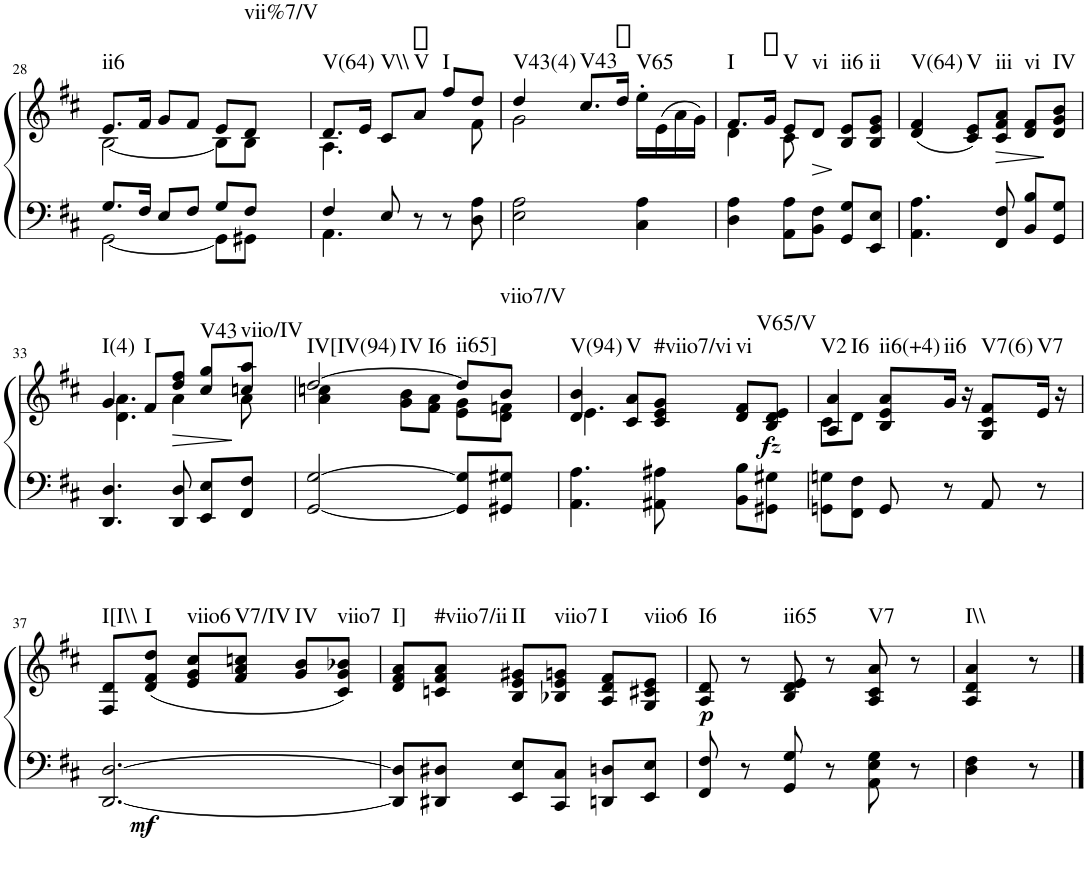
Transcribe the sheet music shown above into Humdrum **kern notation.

**kern	**kern	**dynam	**harte
*part1	*part1	*part1	*part1
*staff2	*staff1	*staff1/2	*
*I"Piano	*	*	*
*I'Pno.	*	*	*
!!LO:PB:g=z
*clefF4	*clefG2	*	*
*k[f#c#]	*k[f#c#]	*	*
*D:	*D:	*	*
*M3/4	*M3/4	*	*
=28	=28	=28	=28
*^	*^	*	*
!	!	!	!	!	!LO:H:kt=ii6
8.G/L	[2GG\	8.e/L	[2B\	.	N
16F#/Jk	.	16f#/Jk	.	.	.
8E/L	.	8g/L	.	.	.
8F#/J	.	8f#/J	.	.	.
8G/L	8GG\L]	8e/L	8B\L]	.	.
!	!	!	!	!	!LO:H:kt=vii%7/V
8F#/J	8GG#X\J	8d/J	8B\J	.	N
=29	=29	=29	=29	=29	=29
!	!	!	!	!	!LO:H:kt=V(64)
4F#/	4.AA\	8.d/L	4.A\	.	N
.	.	16e/Jk	.	.	.
!	!	!	!	!	!LO:H:kt=V\\
8E/	.	8c#/L	.	.	N
!	!	!	!	!	!LO:H:kt=V
8r	8ryy	8a/J	4ryy	.	N
!	!	!	!	!	!LO:H:kt=I
8r	4ryy	8ff#/L	.	.	N
8D\ 8A\	.	8dd/J	8f#\	.	.
*v	*v	*	*	*	*
=30	=30	=30	=30	=30
!	!	!	!	!LO:H:kt=V43(4)
2E\ 2A\	4dd/	2g\	.	N
!	!	!	!	!LO:H:kt=V43
.	8.cc#/L	.	.	N
.	16dd/Jk	.	.	.
!	!	!	!	!LO:H:kt=V65
4C#\ 4A\	16ee'\LL	4ryy	.	N
.	(16e\	.	.	.
.	16a\	.	.	.
.	16g\JJ)	.	.	.
=31	=31	=31	=31	=31
!	!	!	!	!LO:H:kt=I
4D\ 4A\	8.f#/L	4d\	.	N
.	16g/Jk	.	.	.
!	!	!	!	!LO:H:kt=V
8AA\ 8A\L	8e/L	8c#\	.	N
!	!	!	!LO:HP:b	!LO:H:kt=vi
8BB\ 8F#\J	8d/J	8ryy	>	N
!	!	!	!	!LO:H:kt=ii6
8GG/ 8G/L	8B/ 8e/L	4ryy	]	N
!	!	!	!	!LO:H:kt=ii
8EE/ 8E/J	8B/ 8e/ 8g/J	.	.	N
*	*v	*v	*	*
=32	=32	=32	=32
!	!	!	!LO:H:kt=V(64)
4.AA\ 4.A\	(4d/ 4f#/	.	N
!	!	!	!LO:H:kt=V
.	8c#/ 8e/L)	.	N
!	!	!LO:HP:b	!LO:H:kt=iii
8FF#/ 8F#/	8c#/ 8f#/ 8a/J	>	N
!	!	!	!LO:H:kt=vi
8BB/ 8B/L	8d/ 8f#/L	.	N
!	!	!	!LO:H:kt=IV
8GG/ 8G/J	8d/ 8g/ 8b/J	]	N
!!LO:LB:g=z
=33	=33	=33	=33
*	*^	*	*
!	!	!	!	!LO:H:kt=I(4)
4.DD/ 4.D/	4g/	4.d\ 4.a\	.	N
!	!	!	!	!LO:H:kt=I
.	8f#/L	.	.	N
!	!	!	!LO:HP:b	!
8DD/ 8D/	8dd/ 8ff#/J	4a\	>	.
!	!	!	!	!LO:H:kt=V43
8EE/ 8E/L	8cc#/ 8gg/L	.	.	N
!	!	!	!	!LO:H:kt=viio/IV
8FF#/ 8F#/J	8ccn/ 8aa/J	8a\	]	N
=34	=34	=34	=34	=34
!	!	!	!	!LO:H:n=1:kt=IV[IV(94)
!	!	!	!	!LO:H:n=2:kt=IV
!	!	!	!	!LO:H:n=3:kt=I6
[2GG/ [2G/	[2dd/	4a\ 4ccn\	.	N N N
.	.	8g\ 8b\L	.	.
.	.	8f#\ 8a\J	.	.
!	!	!	!	!LO:H:kt=ii65]
8GG/] 8G/]L	8dd/L]	8e\ 8g\L	.	N
!	!	!	!	!LO:H:kt=viio7/V
8GG#X/ 8G#X/J	8b/J	8d\ 8fn\J	.	N
=35	=35	=35	=35	=35
!	!	!	!	!LO:H:kt=V(94)
4.AA\ 4.A\	4d/ 4b/	4.e\	.	N
!	!	!	!	!LO:H:kt=V
.	8c#/ 8a/L	.	.	N
!	!	!	!	!LO:H:kt=#viio7/vi
8AA#X\ 8A#X\	8c#/ 8e/ 8g/J	8ryy	.	N
!	!	!	!	!LO:H:kt=vi
8BB\ 8B\L	8d/ 8f#/L	4ryy	.	N
!	!	!	!LO:DY:b	!LO:H:kt=V65/V
8GG#X\ 8G#X\J	8B/ 8d/ 8e/J	.	fz	N
=36	=36	=36	=36	=36
!	!	!	!	!LO:H:n=1:kt=V2
!	!	!	!	!LO:H:n=2:kt=I6
8GGn\ 8Gn\L	4A/ 4a/	8c#\L	.	N N
8FF#\ 8F#\J	.	8d\J	.	.
!	!	!	!	!LO:H:kt=ii6(+4)
8GG/	8B/ 8e/ 8a/L	8ryy	.	N
!	!	!	!	!LO:H:kt=ii6
8r	16g/Jk	8ryy	.	N
.	16r	.	.	.
!	!	!	!	!LO:H:kt=V7(6)
8AA/	8G/ 8c#/ 8f#/L	4ryy	.	N
!	!	!	!	!LO:H:kt=V7
8r	16e/Jk	.	.	N
.	16r	.	.	.
*	*v	*v	*	*
!!LO:LB:g=z
=37	=37	=37	=37
!	!	!LO:DY:b=2	!LO:H:kt=I[I\\
[2.DD/ [2.D/	8F#/ 8d/L	mf	N
!	!	!	!LO:H:kt=I
.	(8d/ 8f#/ 8dd/J	.	N
!	!	!	!LO:H:kt=viio6
.	8e/ 8g/ 8cc#/L	.	N
!	!	!	!LO:H:kt=V7/IV
.	8f#/ 8a/ 8ccn/J	.	N
!	!	!	!LO:H:kt=IV
.	8g/ 8b/L	.	N
!	!	!	!LO:H:kt=viio7
.	8c#/ 8g/ 8b-X/J)	.	N
=38	=38	=38	=38
!	!	!	!LO:H:kt=I]
8DD/] 8D/]L	8d/ 8f#/ 8a/L	.	N
!	!	!	!LO:H:kt=#viio7/ii
8DD#X/ 8D#X/J	8cn/ 8f#/ 8a/J	.	N
!	!	!	!LO:H:kt=II
8EE/ 8E/L	8B/ 8e/ 8g#X/L	.	N
!	!	!	!LO:H:kt=viio7
8CC#/ 8C#/J	8B-X/ 8e/ 8gn/J	.	N
!	!	!	!LO:H:kt=I
8DDn/ 8Dn/L	8A/ 8d/ 8f#/L	.	N
!	!	!	!LO:H:kt=viio6
8EE/ 8E/J	8G/ 8c#X/ 8e/J	.	N
=39	=39	=39	=39
!	!	!LO:DY:b	!LO:H:kt=I6
8FF#/ 8F#/	8A/ 8d/	p	N
8r	8r	.	.
!	!	!	!LO:H:kt=ii65
8GG/ 8G/	8B/ 8d/ 8e/	.	N
8r	8r	.	.
!	!	!	!LO:H:kt=V7
8AA\ 8E\ 8G\	8A/ 8c#/ 8a/	.	N
8r	8r	.	.
=40	=40	=40	=40
!	!	!	!LO:H:kt=I\\
4D\ 4F#\	4A/ 4d/ 4a/	.	N
8r	8r	.	.
==	==	==	==
*-	*-	*-	*-
